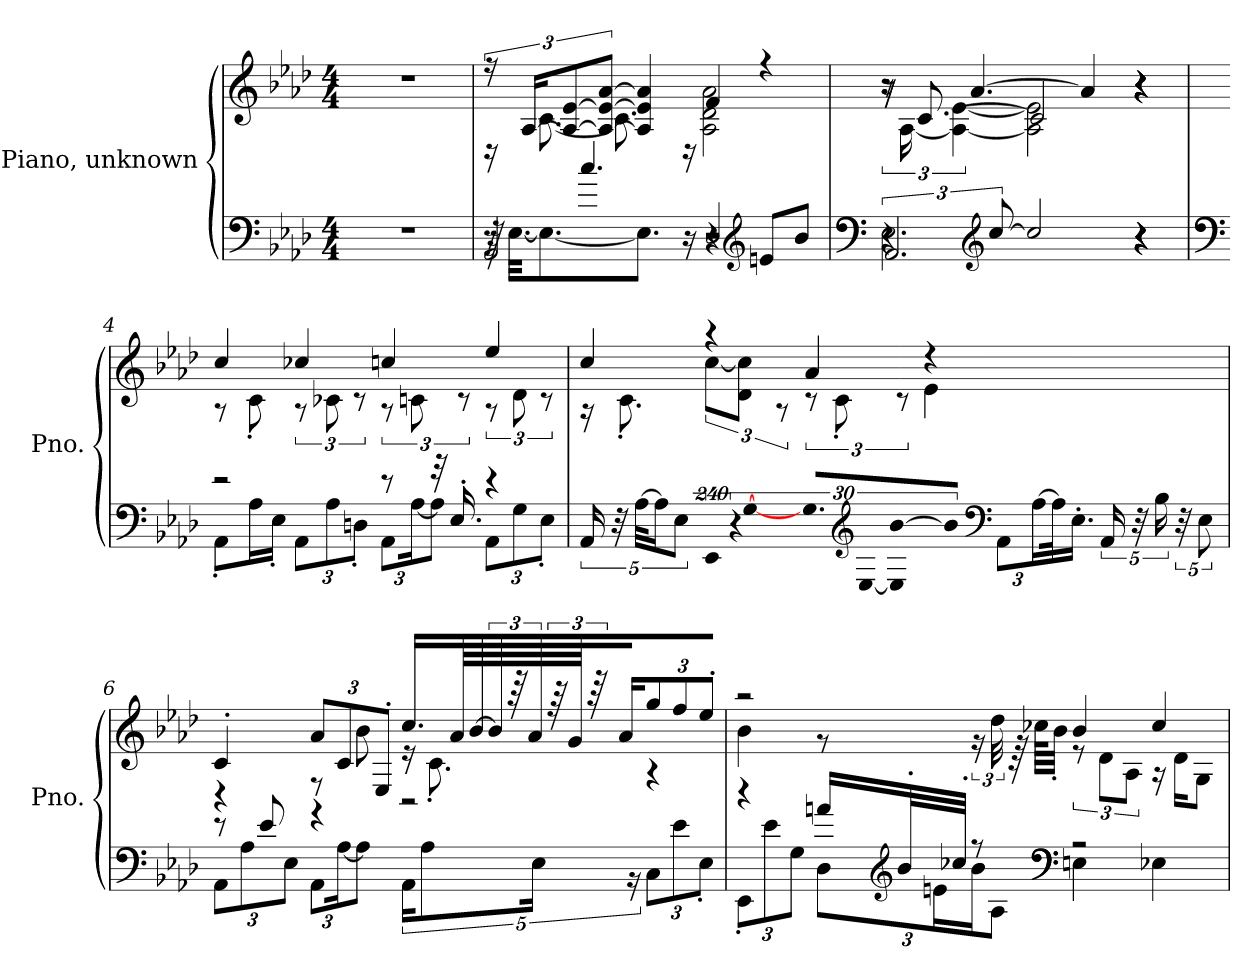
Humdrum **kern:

**kern	**kern
*part1	*part1
*staff2	*staff1
*I"Piano, unknown	*
*I'Pno.	*
*clefF4	*clefG2
*k[b-e-a-d-]	*k[b-e-a-d-]
*M4/4	*M4/4
*MM120	*MM120
=1	=1
1r	1r
=2	=2
*^	*^
*	*^	*	*
8r	64r	2AA-/	24r	16r
.	[32.E-\KKL	.	.	.
.	.	.	[24A-/KL	.
.	8.E-\_	.	.	[8.c\
.	.	.	12A-/_ [12e-/	.
4.cc/	.	.	.	.
.	.	.	12A-/_ 12e-/_ [12a-/J	.
.	8.E-\J]	.	4A-/] 4e-/] 4a-/]	8.c\]
.	16r	.	.	16r
4r	2r	2D-/	4f/	2A-\ 2d-\ 2a-\
*clefG2	*	*	*	*
8en/L	.	.	4r	.
8b-/J	.	.	.	.
*	*	*	*v	*v
=3	=3	=3	=3
*clefF4	*	*	*
*	*	*	*^
*	*	*	*	*^
6r	2.E-\	2.AA-/	8r	24r	16r
.	.	.	.	[24A-\	.
.	.	.	.	.	[8.c/
.	.	.	.	6A-\_ [6e-\	.
.	.	.	[4.a-/	.	.
*clefG2	*	*	*	*	*
[12cc/	.	.	.	.	.
2cc/]	.	.	.	2A-\] 2e-\]	2c/]
.	.	.	4a-/]	.	.
4r	4r	4r	4r	4r	4r
*v	*v	*v	*	*	*
*	*v	*v	*v
!!LO:LB:g=z
=4	=4
*clefF4	*
*^	*^
2r	8AA-'\L	4cc/	8r
.	16A-\L	.	8c'\
.	16E-'\JJ	.	.
*	*Xbrackettup	*	*
.	12AA-\L	4cc-X/	12r
.	12A-\	.	12c-X\
.	12Dn'\J	.	12r
8r	12AA-\L	4ccn/	12r
.	[24A-\K	.	12cn\
32r	8A-\J]	.	.
16.E-'/	.	.	.
.	.	.	12r
4r	12AA-\L	4ee-/	12r
.	12G\	.	12d-\
.	12E-'\J	.	12r
*v	*v	*	*
=5	=5	=5
*brackettup	*	*
20AA-/	4cc/	16r
40r	.	.
.	.	8.c'\
[40A-\KLL	.	.
20A-\J]	.	.
10E-\J	.	.
!LO:N:vis=16	!	!
1920%137EE-/	4r	[12cc\L
!LO:N:vis=64	!	!
960%17r	.	.
.	.	12d-\ 12cc\]J
!LO:N:vis=64	!	!
[960%17G\	.	.
1920ryy	.	.
!LO:N:vis=32.	!	!
1920%103G/LLL]	.	.
*clefG2	*	*
!LO:N:vis=64	!	!
[960%17E-/K	.	.
.	.	12r
!LO:N:vis=32	!	!
640%23E-/] [640%23b-/	.	.
!LO:N:vis=32	!	!
640%23b-/JJJ]	.	.
*clefF4	*	*
.	4a-/	12r
*Xbrackettup	*	*
12AA-\L	.	.
.	.	12c'\
[24A-\L	.	.
32A-\K]	.	.
16.E-'\JJ	.	.
.	.	12r
.	4r	4e-\
*brackettup	*	*
20AA-/	.	.
40r	.	.
20B-\	.	.
40r	.	.
10E-\	.	.
.	1920ryy	1920ryy
!!LO:LB:g=z	!!
=6	=6	=6
*^	*	*
*	*Xbrackettup	*	*
8r	12AA-\L	4c'/	4r
.	12A-\	.	.
8e-/	.	.	.
.	12E-\J	.	.
*	*	*Xbrackettup	*
4r	12AA-\L	12a-/L	8r
.	[24A-\K	12c/	.
.	8A-\J]	.	8b-\
.	.	12E-'/J	.
*	*brackettup	*	*
2r	20AA-\KL	16.cc/LL	16r
.	10A-\	.	.
.	.	.	8.c'\
.	.	64a-/LL	.
.	.	[64b-/	.
*	*	*brackettup	*
.	.	96b-/JJJJ]	.
.	.	96r	.
.	.	96a-/	.
.	20E-\Jk	.	.
.	.	96r	.
.	.	96g/	.
.	.	96r	.
.	.	16a-/KL	.
.	20r	.	.
*	*Xbrackettup	*Xbrackettup	*
.	12C\L	12gg/	4r
.	12e-\	12ff/	.
.	12E-'\J	12ee-'/J	.
!!LO:LB:g=z	!!
=7	=7	=7	=7
4r	12EE-'\L	2r	4b-\
.	12e-\	.	.
.	12G\J	.	.
16an/LL	12D-\L	.	8r
*clefG2	*	*	*
32b-'/L	.	.	.
.	24en\L	.	.
32cc-X'/JJJ	.	.	.
*	*	*	*brackettup
8r	24b-\J	.	24r
.	12A-\J	.	48dd-\
.	.	.	64r
.	.	.	64cc-X\KLLL
.	.	.	32b-'\JJJ
*clefF4	*	*	*
2r	4En\	4b-/	12r
.	.	.	12d-\L
.	.	.	12A-\J
.	4E-X\	4cc-/	16r
.	.	.	16d-\KL
.	.	.	8G\J
*v	*v	*	*
*	*v	*v
=	=
*-	*-
